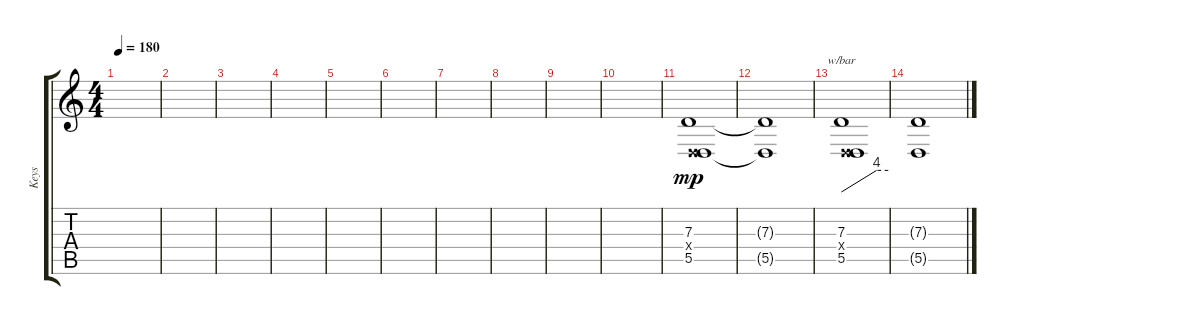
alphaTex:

\track ("Keys" "Keys") {instrument synthstrings2}
\staff {score tabs}
\tuning (E4 B3 G3 D3 A2 D2) {hide}
\ts (4 4)
\tempo 180
\clef g2
\ks c
|
|
|
|
|
|
|
|
|
|
(7.3 0.4{x} 5.5).1{dy mp instrument lead2sawtooth} |
(7.3{t} 5.5{t}).1 |
(7.3 0.4{x} 5.5).1{tbe (custom default 0 0 45 16 60 16)} |
(7.3{t} 5.5{t}).1
